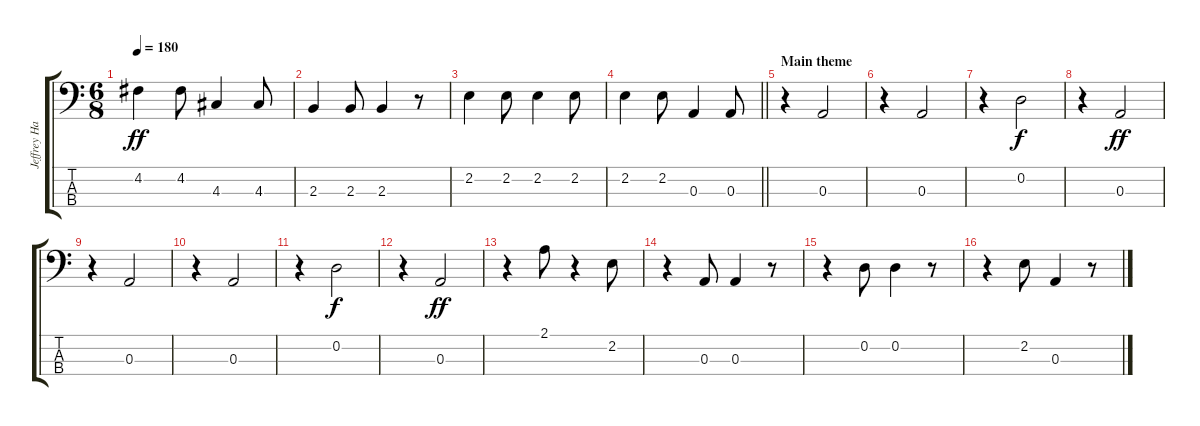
\track ("Jeffrey Hammond-Hammond - bass" "Jeffrey Ha") {instrument electricbassfinger}
\staff {score tabs}
\tuning (G2 D2 A1 E1) {hide}
\ts (6 8)
\tempo 180
\clef f4
\ks c
4.2.4{dy ff} 4.2.8 4.3.4 4.3.8 |
2.3.4 2.3.8 2.3.4 r.8 |
2.2.4 2.2.8 2.2.4 2.2.8 |
\barLineRight lightlight
2.2.4 2.2.8 0.3.4 0.3.8 |
\section ("" "Main theme")
r.4 0.3.2 |
r.4 0.3.2 |
r.4 0.2.2{dy f} |
r.4 0.3.2{dy ff} |
r.4 0.3.2 |
r.4 0.3.2 |
r.4 0.2.2{dy f} |
r.4 0.3.2{dy ff} |
r.4 2.1.8 r.4 2.2.8 |
r.4 0.3.8 0.3.4 r.8 |
r.4 0.2.8 0.2.4 r.8 |
r.4 2.2.8 0.3.4 r.8
